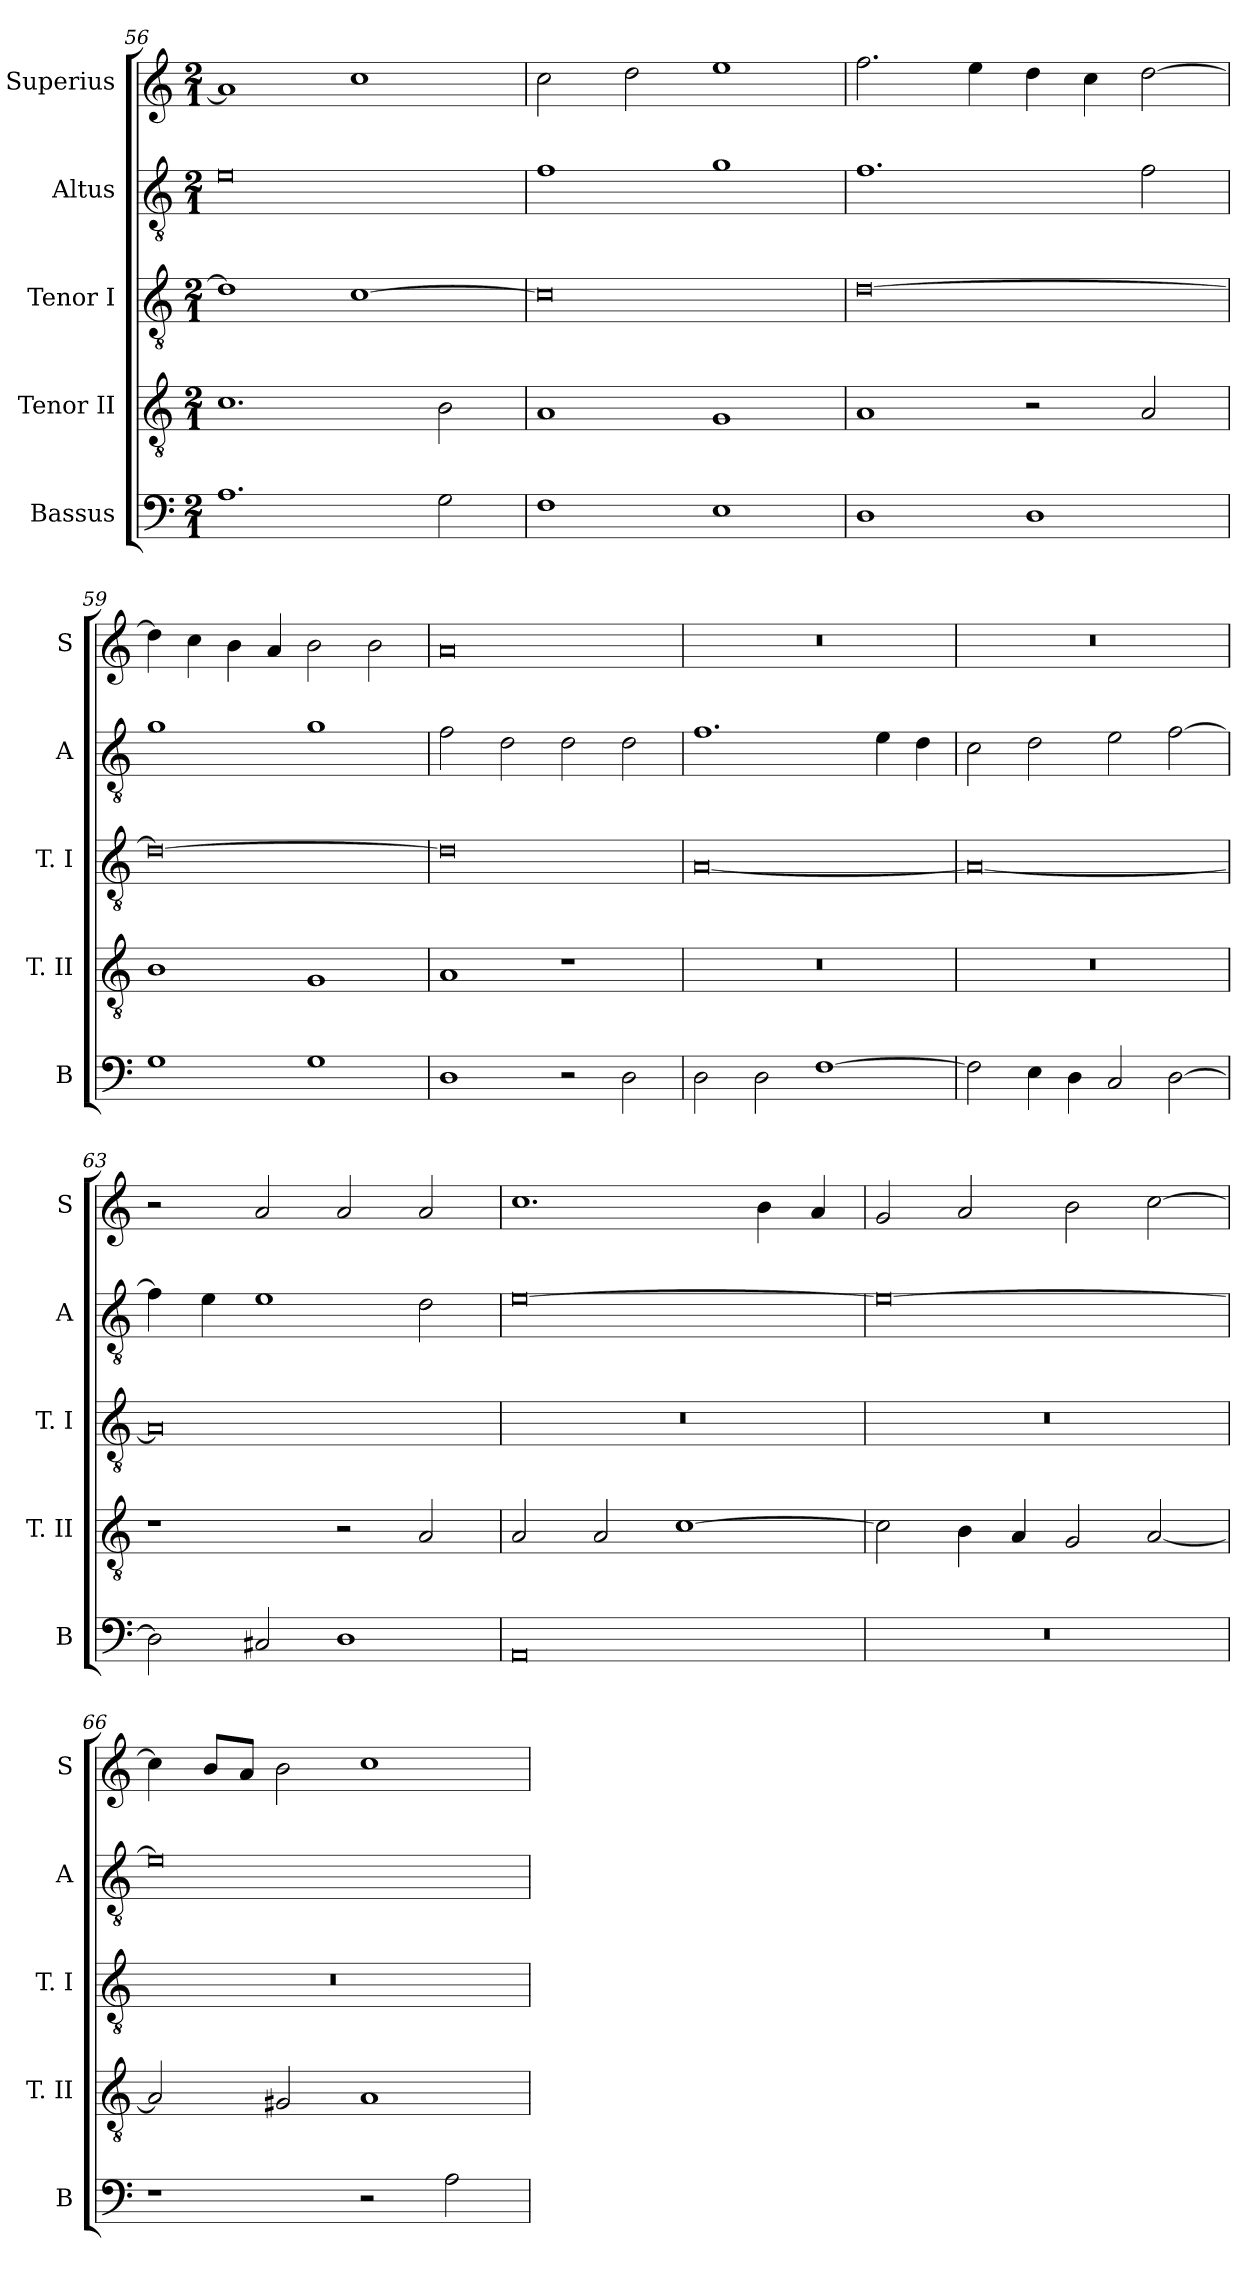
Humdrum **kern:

**kern	**kern	**kern	**kern	**kern
*part5	*part4	*part3	*part2	*part1
*staff5	*staff4	*staff3	*staff2	*staff1
*I"Bassus	*I"Tenor II	*I"Tenor I	*I"Altus	*I"Superius
*I'B	*I'T. II	*I'T. I	*I'A	*I'S
*clefF4	*clefGv2	*clefGv2	*clefGv2	*clefG2
*k[]	*k[]	*k[]	*k[]	*k[]
*C:	*C:	*C:	*C:	*C:
*M2/1	*M2/1	*M2/1	*M2/1	*M2/1
=56	=56	=56	=56	=56
1.A	1.c	1d]	0e	1a]
.	.	[1c	.	1cc
2G	2B	.	.	.
=57	=57	=57	=57	=57
1F	1A	0c]	1f	2cc
.	.	.	.	2dd
1E	1G	.	1g	1ee
=58	=58	=58	=58	=58
1D	1A	[0d	1.f	2.ff
.	.	.	.	4ee
1D	2r	.	.	4dd
.	.	.	.	4cc
.	2A	.	2f	[2dd
=59	=59	=59	=59	=59
1G	1B	0d_	1g	4dd]
.	.	.	.	4cc
.	.	.	.	4b
.	.	.	.	4a
1G	1G	.	1g	2b
.	.	.	.	2b
=60	=60	=60	=60	=60
1D	1A	0d]	2f	0a
.	.	.	2d	.
2r	1r	.	2d	.
2D	.	.	2d	.
=61	=61	=61	=61	=61
2D	0r	[0A	1.f	0r
2D	.	.	.	.
[1F	.	.	.	.
.	.	.	4e	.
.	.	.	4d	.
=62	=62	=62	=62	=62
2F]	0r	0A_	2c	0r
4E	.	.	2d	.
4D	.	.	.	.
2C	.	.	2e	.
[2D	.	.	[2f	.
=63	=63	=63	=63	=63
2D]	1r	0A]	4f]	2r
.	.	.	4e	.
2C#X	.	.	1e	2a
1D	2r	.	.	2a
.	2A	.	2d	2a
=64	=64	=64	=64	=64
0AA	2A	0r	[0e	1.cc
.	2A	.	.	.
.	[1c	.	.	.
.	.	.	.	4b
.	.	.	.	4a
=65	=65	=65	=65	=65
0r	2c]	0r	0e_	2g
.	4B	.	.	2a
.	4A	.	.	.
.	2G	.	.	2b
.	[2A	.	.	[2cc
=66	=66	=66	=66	=66
1r	2A]	0r	0e]	4cc]
.	.	.	.	8bL
.	.	.	.	8aJ
.	2G#X	.	.	2b
2r	1A	.	.	1cc
2A	.	.	.	.
=	=	=	=	=
*-	*-	*-	*-	*-
